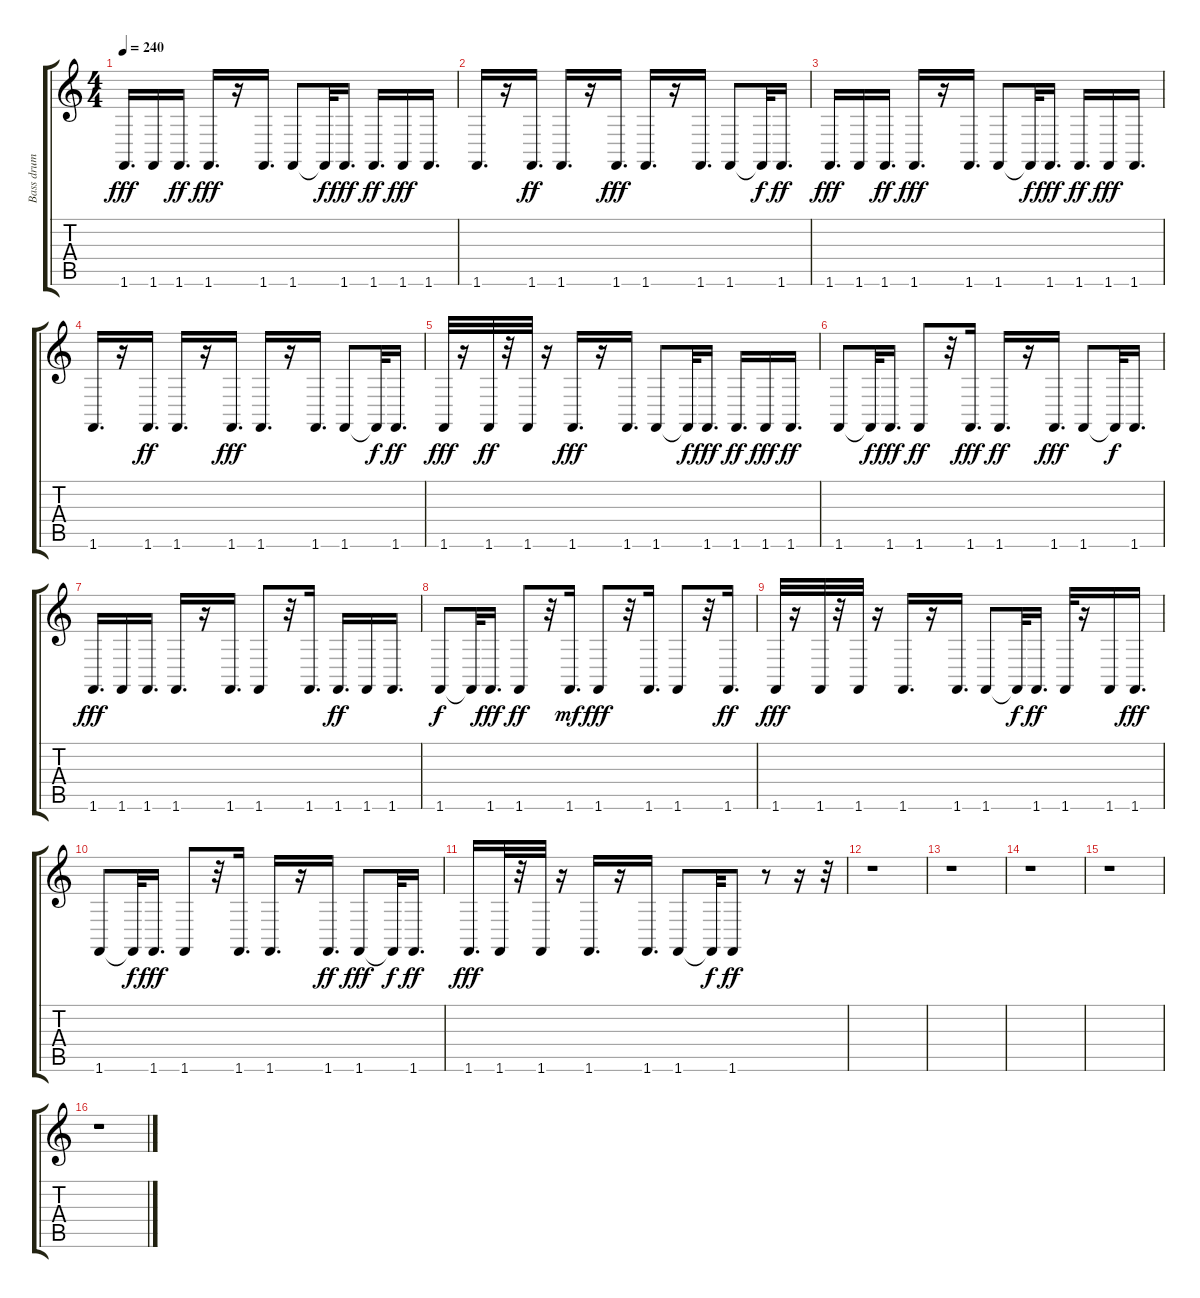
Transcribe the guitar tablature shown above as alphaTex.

\track ("Bass drum rolls" "Bass drum ") {instrument melodictom}
\staff {score tabs}
\tuning (E4 B3 G3 D3 A2 E2) {hide}
\ts (4 4)
\tempo 240
\clef g2
\ks c
1.6.16{d dy fff} 1.6.16 1.6.16{d dy ff} 1.6.16{d dy fff} r.16 1.6.16{d} 1.6.8 1.6{t}.32{dy f} 1.6.16{d dy fff} 1.6.16{d dy ff} 1.6.16{dy fff} 1.6.16{d} |
1.6.16{d} r.16 1.6.16{d dy ff} 1.6.16{d} r.16 1.6.16{d dy fff} 1.6.16{d} r.16 1.6.16{d} 1.6.8 1.6{t}.32{dy f} 1.6.16{d dy ff} |
1.6.16{d dy fff} 1.6.16 1.6.16{d dy ff} 1.6.16{d dy fff} r.16 1.6.16{d} 1.6.8 1.6{t}.32{dy f} 1.6.16{d dy fff} 1.6.16{d dy ff} 1.6.16{dy fff} 1.6.16{d} |
1.6.16{d} r.16 1.6.16{d dy ff} 1.6.16{d} r.16 1.6.16{d dy fff} 1.6.16{d} r.16 1.6.16{d} 1.6.8 1.6{t}.32{dy f} 1.6.16{d dy ff} |
1.6.32{dy fff} r.16 1.6.32{dy ff} r.32 1.6.32 r.16 1.6.16{d dy fff} r.16 1.6.16{d} 1.6.8 1.6{t}.32{dy f} 1.6.16{d dy fff} 1.6.16{d dy ff} 1.6.16{dy fff} 1.6.16{d dy ff} |
1.6.8 1.6{t}.32{dy f} 1.6.16{d dy fff} 1.6.8{dy ff} r.32 1.6.16{d dy fff} 1.6.16{d dy ff} r.16 1.6.16{d dy fff} 1.6.8 1.6{t}.32{dy f} 1.6.16{d} |
1.6.16{d dy fff} 1.6.16 1.6.16{d} 1.6.16{d} r.16 1.6.16{d} 1.6.8 r.32 1.6.16{d} 1.6.16{d dy ff} 1.6.16 1.6.16{d} |
1.6.8{dy f} 1.6{t}.32 1.6.16{d dy fff} 1.6.8{dy ff} r.32 1.6.16{d dy mf} 1.6.8{dy fff} r.32 1.6.16{d} 1.6.8 r.32 1.6.16{d dy ff} |
1.6.32{dy fff} r.16 1.6.32 r.32 1.6.32 r.16 1.6.16{d} r.16 1.6.16{d} 1.6.8 1.6{t}.32{dy f} 1.6.16{d dy ff} 1.6.32 r.16 1.6.16 1.6.16{d dy fff} |
1.6.8 1.6{t}.32{dy f} 1.6.16{d dy fff} 1.6.8 r.32 1.6.16{d} 1.6.16{d} r.16 1.6.16{d dy ff} 1.6.8{dy fff} 1.6{t}.32{dy f} 1.6.16{d dy ff} |
1.6.16{d dy fff} 1.6.32 r.32 1.6.32 r.16 1.6.16{d} r.16 1.6.16{d} 1.6.8 1.6{t}.32{dy f} 1.6.8{dy ff} r.8 r.16 r.32 |
r.1 |
r.1 |
r.1 |
r.1 |
r.1
